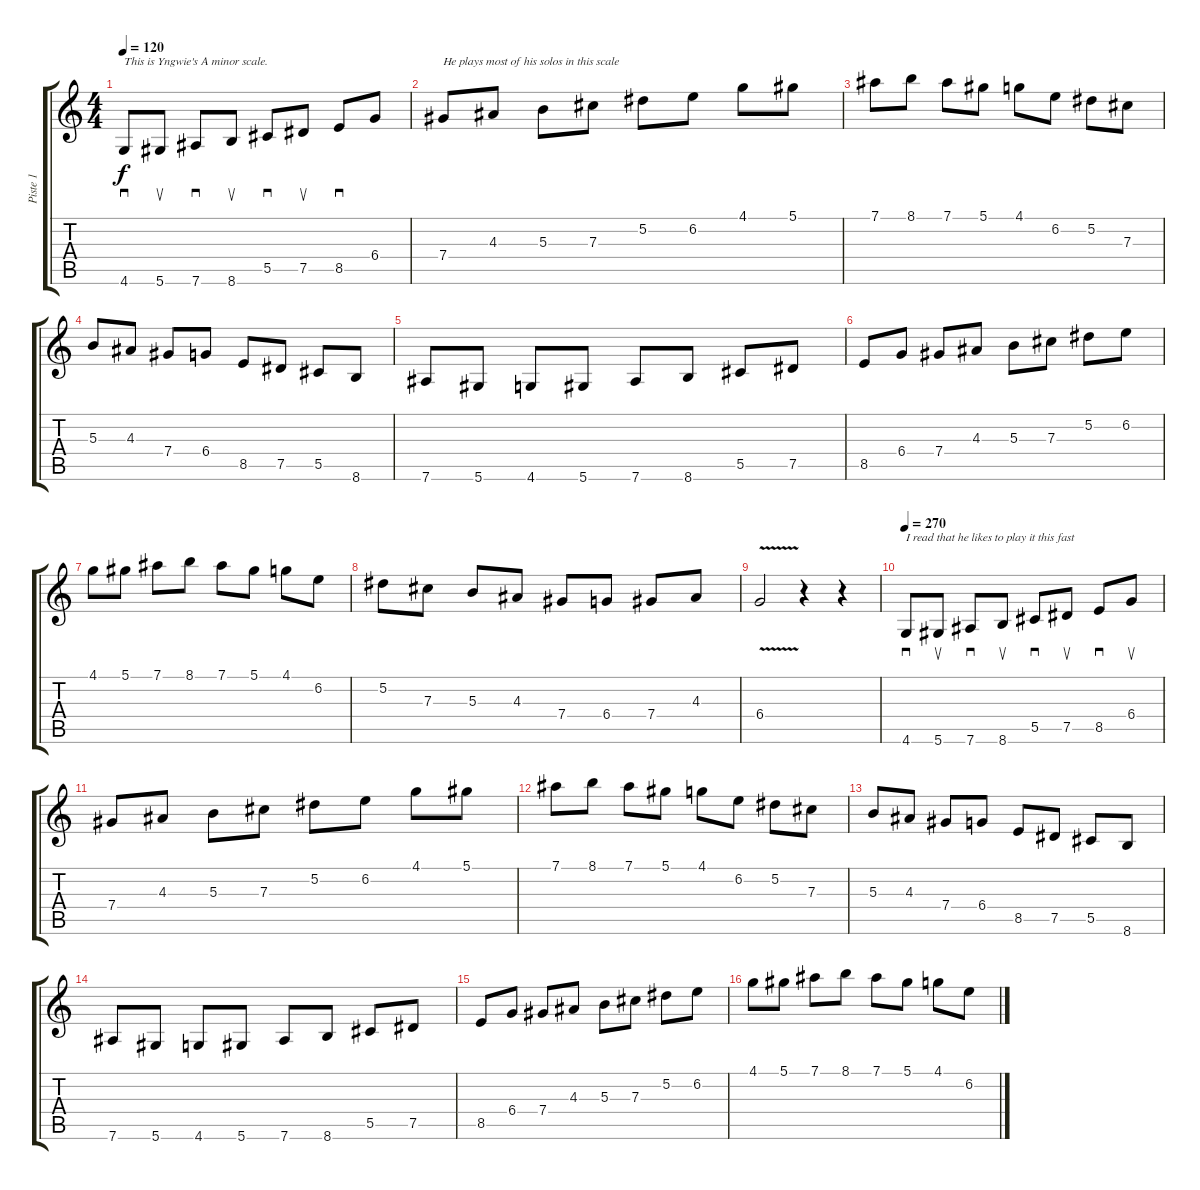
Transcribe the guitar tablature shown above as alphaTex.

\track ("Piste 1" "Piste 1") {instrument distortionguitar}
\staff {score tabs}
\tuning (Eb4 Bb3 Gb3 Db3 Ab2 Eb2) {hide}
\ts (4 4)
\tempo 120
\clef g2
\ks c
4.6.8{sd txt "This is Yngwie's A minor scale." dy f instrument distortionguitar} 5.6.8{su} 7.6.8{sd} 8.6.8{su} 5.5.8{sd} 7.5.8{su} 8.5.8{sd} 6.4.8 |
7.4.8{txt "He plays most of his solos in this scale"} 4.3.8 5.3.8 7.3.8 5.2.8 6.2.8 4.1.8 5.1.8 |
7.1.8 8.1.8 7.1.8 5.1.8 4.1.8 6.2.8 5.2.8 7.3.8 |
5.3.8 4.3.8 7.4.8 6.4.8 8.5.8 7.5.8 5.5.8 8.6.8 |
7.6.8 5.6.8 4.6.8 5.6.8 7.6.8 8.6.8 5.5.8 7.5.8 |
8.5.8 6.4.8 7.4.8 4.3.8 5.3.8 7.3.8 5.2.8 6.2.8 |
4.1.8 5.1.8 7.1.8 8.1.8 7.1.8 5.1.8 4.1.8 6.2.8 |
5.2.8 7.3.8 5.3.8 4.3.8 7.4.8 6.4.8 7.4.8 4.3.8 |
6.4{v}.2 r.4 r.4 |
\tempo 270
4.6.8{sd txt "I read that he likes to play it this fast"} 5.6.8{su} 7.6.8{sd} 8.6.8{su} 5.5.8{sd} 7.5.8{su} 8.5.8{sd} 6.4.8{su} |
7.4.8 4.3.8 5.3.8 7.3.8 5.2.8 6.2.8 4.1.8 5.1.8 |
7.1.8 8.1.8 7.1.8 5.1.8 4.1.8 6.2.8 5.2.8 7.3.8 |
5.3.8 4.3.8 7.4.8 6.4.8 8.5.8 7.5.8 5.5.8 8.6.8 |
7.6.8 5.6.8 4.6.8 5.6.8 7.6.8 8.6.8 5.5.8 7.5.8 |
8.5.8 6.4.8 7.4.8 4.3.8 5.3.8 7.3.8 5.2.8 6.2.8 |
4.1.8 5.1.8 7.1.8 8.1.8 7.1.8 5.1.8 4.1.8 6.2.8
